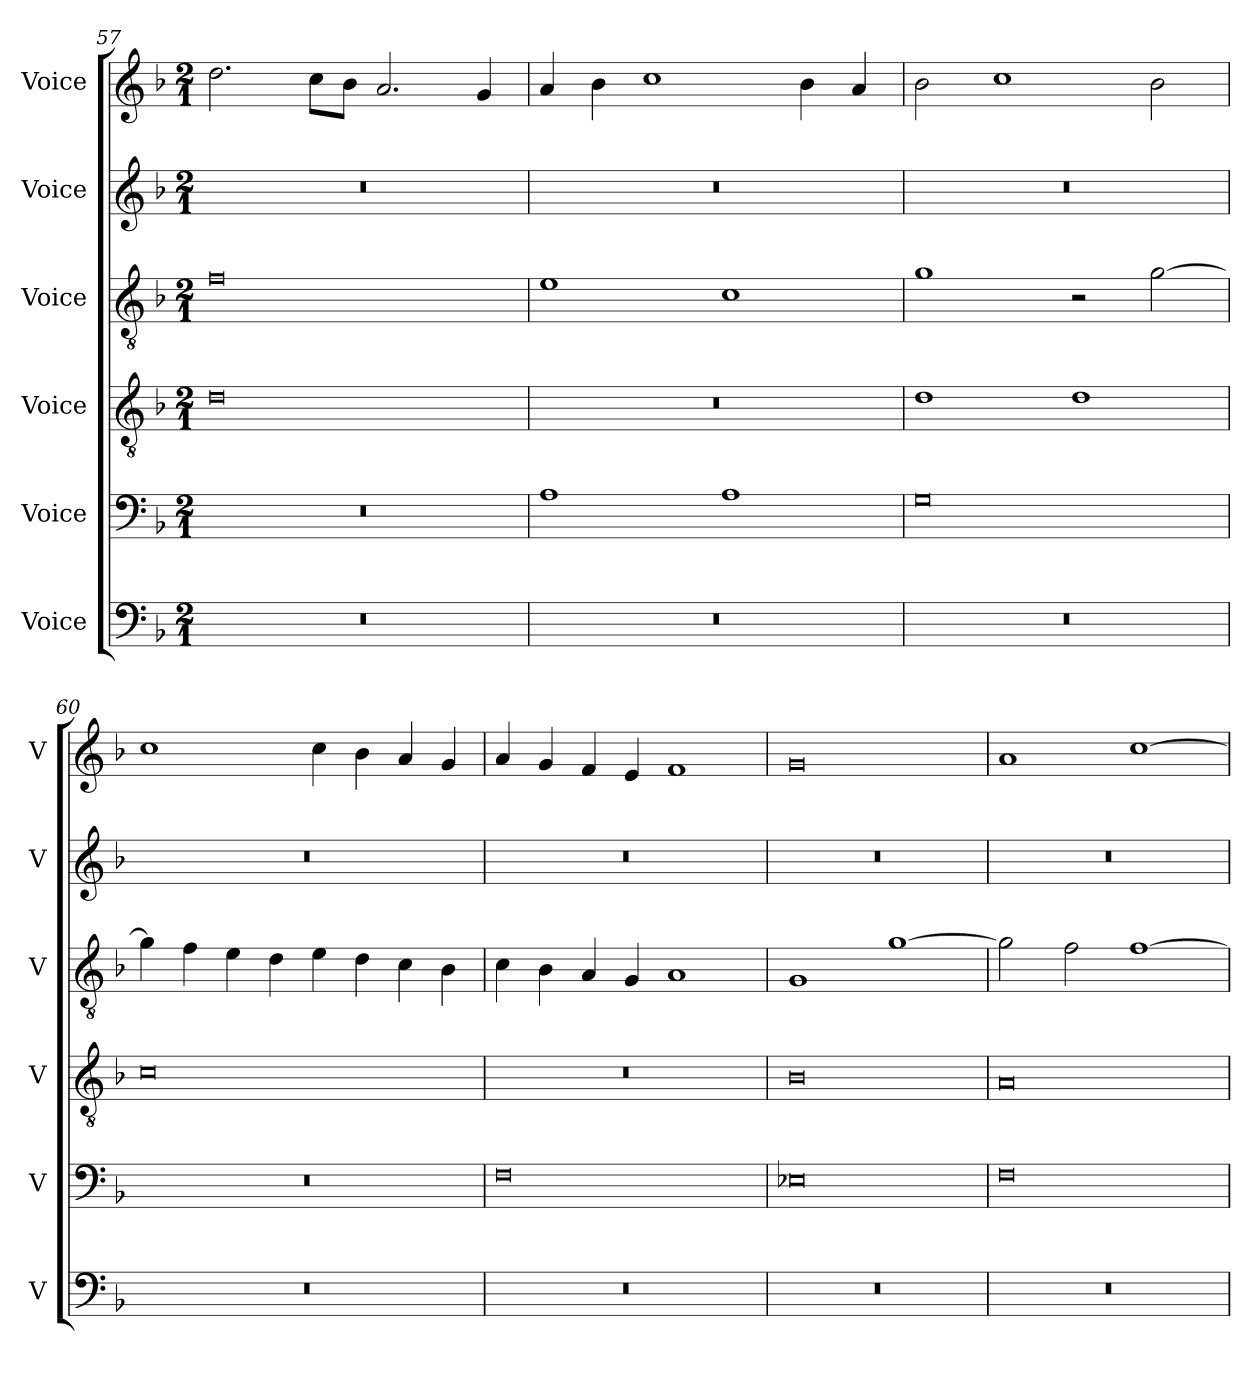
**kern	**kern	**kern	**kern	**kern	**kern
*part6	*part5	*part4	*part3	*part2	*part1
*staff6	*staff5	*staff4	*staff3	*staff2	*staff1
*I"Voice	*I"Voice	*I"Voice	*I"Voice	*I"Voice	*I"Voice
*I'V	*I'V	*I'V	*I'V	*I'V	*I'V
*clefF4	*clefF4	*clefGv2	*clefGv2	*clefG2	*clefG2
*k[b-]	*k[b-]	*k[b-]	*k[b-]	*k[b-]	*k[b-]
*M2/1	*M2/1	*M2/1	*M2/1	*M2/1	*M2/1
=57	=57	=57	=57	=57	=57
0r	0r	0d	0f	0r	2.dd\
.	.	.	.	.	8cc\L
.	.	.	.	.	8b-\J
.	.	.	.	.	2.a/
.	.	.	.	.	4g/
=58	=58	=58	=58	=58	=58
0r	1A	0r	1e	0r	4a/
.	.	.	.	.	4b-\
.	.	.	.	.	1cc
.	1A	.	1c	.	.
.	.	.	.	.	4b-\
.	.	.	.	.	4a/
!!LO:LB:g=z
=59	=59	=59	=59	=59	=59
0r	0G	1d	1g	0r	2b-\
.	.	.	.	.	1cc
.	.	1d	2r	.	.
.	.	.	[2g\	.	2b-\
=60	=60	=60	=60	=60	=60
0r	0r	0c	4g\]	0r	1cc
.	.	.	4f\	.	.
.	.	.	4e\	.	.
.	.	.	4d\	.	.
.	.	.	4e\	.	4cc\
.	.	.	4d\	.	4b-\
.	.	.	4c\	.	4a/
.	.	.	4B-\	.	4g/
=61	=61	=61	=61	=61	=61
0r	0F	0r	4c\	0r	4a/
.	.	.	4B-\	.	4g/
.	.	.	4A/	.	4f/
.	.	.	4G/	.	4e/
.	.	.	1A	.	1f
=62	=62	=62	=62	=62	=62
0r	0E-X	0B-	1G	0r	0g
.	.	.	[1g	.	.
!!LO:PB:g=z
=63	=63	=63	=63	=63	=63
0r	0F	0A	2g\]	0r	1a
.	.	.	2f\	.	.
.	.	.	[1f	.	[1cc
=	=	=	=	=	=
*-	*-	*-	*-	*-	*-
